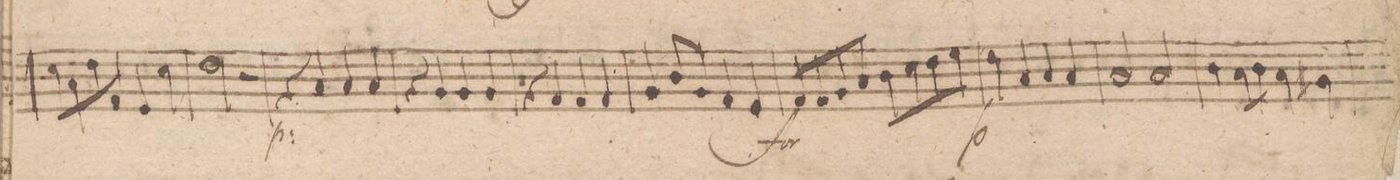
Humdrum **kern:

**kern	**dynam
*I"Violino Secundo.	*
*clefG2	*
*k[f#c#]	*
*met(c)	*
*M2/2	*
8cc#\L	.
8a\	.
8dd\	.
8f#/J	.
4e/	.
4cc#\	.
=28	=28
2dd\	.
2r	.
=29	=29
4r	.
4a/	p
4a/	.
4a/	.
=30	=30
4r	.
4g/	.
4g/	.
4g/	.
=31	=31
4r	.
4f#/	.
4f#/	.
4f#/	.
=32	=32
4g/	.
8b/L	.
8g/J	.
4f#/	.
4e/	.
=33	=33
8f#/L	f
8f#/	.
8g/	.
8a/J	.
8b\L	.
8cc#\	.
8dd\	.
8ee\J	.
=34	=34
4ee\	p
4a/	.
4a/	.
4a/	.
=35	=35
2a/	.
2a/	.
=36	=36
4b\	.
8a\L	.
8b\J	.
4a\	.
4g#X\	.
=37	=37
*-	*-
